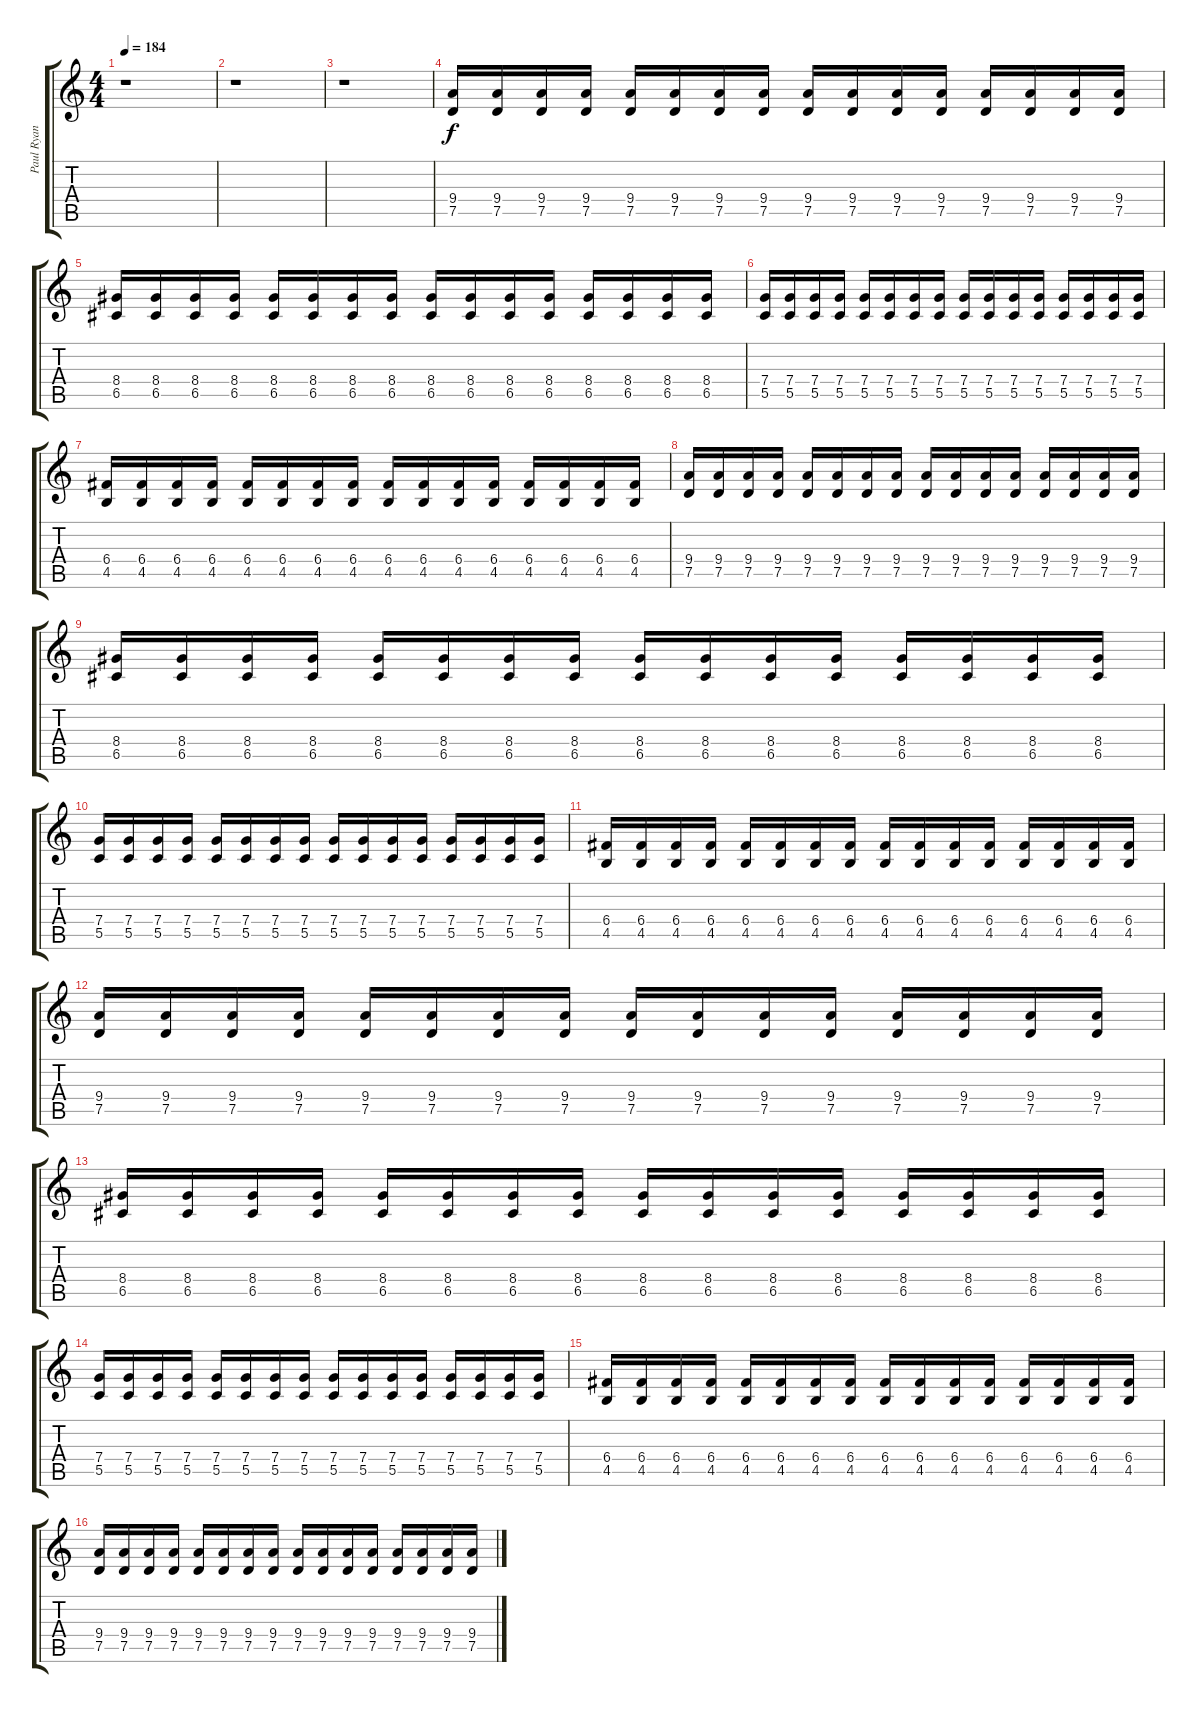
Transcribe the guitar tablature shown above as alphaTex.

\track ("Paul Ryan (Guitar)" "Paul Ryan ") {instrument distortionguitar}
\staff {score tabs}
\tuning (D4 A3 F3 C3 G2 D2) {hide}
\ts (4 4)
\tempo 184
\clef g2
\ks c
r.1{dy f} |
r.1 |
r.1 |
(9.4 7.5).16 (9.4 7.5).16 (9.4 7.5).16 (9.4 7.5).16 (9.4 7.5).16 (9.4 7.5).16 (9.4 7.5).16 (9.4 7.5).16 (9.4 7.5).16 (9.4 7.5).16 (9.4 7.5).16 (9.4 7.5).16 (9.4 7.5).16 (9.4 7.5).16 (9.4 7.5).16 (9.4 7.5).16 |
(8.4 6.5).16 (8.4 6.5).16 (8.4 6.5).16 (8.4 6.5).16 (8.4 6.5).16 (8.4 6.5).16 (8.4 6.5).16 (8.4 6.5).16 (8.4 6.5).16 (8.4 6.5).16 (8.4 6.5).16 (8.4 6.5).16 (8.4 6.5).16 (8.4 6.5).16 (8.4 6.5).16 (8.4 6.5).16 |
(7.4 5.5).16 (7.4 5.5).16 (7.4 5.5).16 (7.4 5.5).16 (7.4 5.5).16 (7.4 5.5).16 (7.4 5.5).16 (7.4 5.5).16 (7.4 5.5).16 (7.4 5.5).16 (7.4 5.5).16 (7.4 5.5).16 (7.4 5.5).16 (7.4 5.5).16 (7.4 5.5).16 (7.4 5.5).16 |
(6.4 4.5).16 (6.4 4.5).16 (6.4 4.5).16 (6.4 4.5).16 (6.4 4.5).16 (6.4 4.5).16 (6.4 4.5).16 (6.4 4.5).16 (6.4 4.5).16 (6.4 4.5).16 (6.4 4.5).16 (6.4 4.5).16 (6.4 4.5).16 (6.4 4.5).16 (6.4 4.5).16 (6.4 4.5).16 |
(9.4 7.5).16 (9.4 7.5).16 (9.4 7.5).16 (9.4 7.5).16 (9.4 7.5).16 (9.4 7.5).16 (9.4 7.5).16 (9.4 7.5).16 (9.4 7.5).16 (9.4 7.5).16 (9.4 7.5).16 (9.4 7.5).16 (9.4 7.5).16 (9.4 7.5).16 (9.4 7.5).16 (9.4 7.5).16 |
(8.4 6.5).16 (8.4 6.5).16 (8.4 6.5).16 (8.4 6.5).16 (8.4 6.5).16 (8.4 6.5).16 (8.4 6.5).16 (8.4 6.5).16 (8.4 6.5).16 (8.4 6.5).16 (8.4 6.5).16 (8.4 6.5).16 (8.4 6.5).16 (8.4 6.5).16 (8.4 6.5).16 (8.4 6.5).16 |
(7.4 5.5).16 (7.4 5.5).16 (7.4 5.5).16 (7.4 5.5).16 (7.4 5.5).16 (7.4 5.5).16 (7.4 5.5).16 (7.4 5.5).16 (7.4 5.5).16 (7.4 5.5).16 (7.4 5.5).16 (7.4 5.5).16 (7.4 5.5).16 (7.4 5.5).16 (7.4 5.5).16 (7.4 5.5).16 |
(6.4 4.5).16 (6.4 4.5).16 (6.4 4.5).16 (6.4 4.5).16 (6.4 4.5).16 (6.4 4.5).16 (6.4 4.5).16 (6.4 4.5).16 (6.4 4.5).16 (6.4 4.5).16 (6.4 4.5).16 (6.4 4.5).16 (6.4 4.5).16 (6.4 4.5).16 (6.4 4.5).16 (6.4 4.5).16 |
(9.4 7.5).16 (9.4 7.5).16 (9.4 7.5).16 (9.4 7.5).16 (9.4 7.5).16 (9.4 7.5).16 (9.4 7.5).16 (9.4 7.5).16 (9.4 7.5).16 (9.4 7.5).16 (9.4 7.5).16 (9.4 7.5).16 (9.4 7.5).16 (9.4 7.5).16 (9.4 7.5).16 (9.4 7.5).16 |
(8.4 6.5).16 (8.4 6.5).16 (8.4 6.5).16 (8.4 6.5).16 (8.4 6.5).16 (8.4 6.5).16 (8.4 6.5).16 (8.4 6.5).16 (8.4 6.5).16 (8.4 6.5).16 (8.4 6.5).16 (8.4 6.5).16 (8.4 6.5).16 (8.4 6.5).16 (8.4 6.5).16 (8.4 6.5).16 |
(7.4 5.5).16 (7.4 5.5).16 (7.4 5.5).16 (7.4 5.5).16 (7.4 5.5).16 (7.4 5.5).16 (7.4 5.5).16 (7.4 5.5).16 (7.4 5.5).16 (7.4 5.5).16 (7.4 5.5).16 (7.4 5.5).16 (7.4 5.5).16 (7.4 5.5).16 (7.4 5.5).16 (7.4 5.5).16 |
(6.4 4.5).16 (6.4 4.5).16 (6.4 4.5).16 (6.4 4.5).16 (6.4 4.5).16 (6.4 4.5).16 (6.4 4.5).16 (6.4 4.5).16 (6.4 4.5).16 (6.4 4.5).16 (6.4 4.5).16 (6.4 4.5).16 (6.4 4.5).16 (6.4 4.5).16 (6.4 4.5).16 (6.4 4.5).16 |
(9.4 7.5).16 (9.4 7.5).16 (9.4 7.5).16 (9.4 7.5).16 (9.4 7.5).16 (9.4 7.5).16 (9.4 7.5).16 (9.4 7.5).16 (9.4 7.5).16 (9.4 7.5).16 (9.4 7.5).16 (9.4 7.5).16 (9.4 7.5).16 (9.4 7.5).16 (9.4 7.5).16 (9.4 7.5).16
